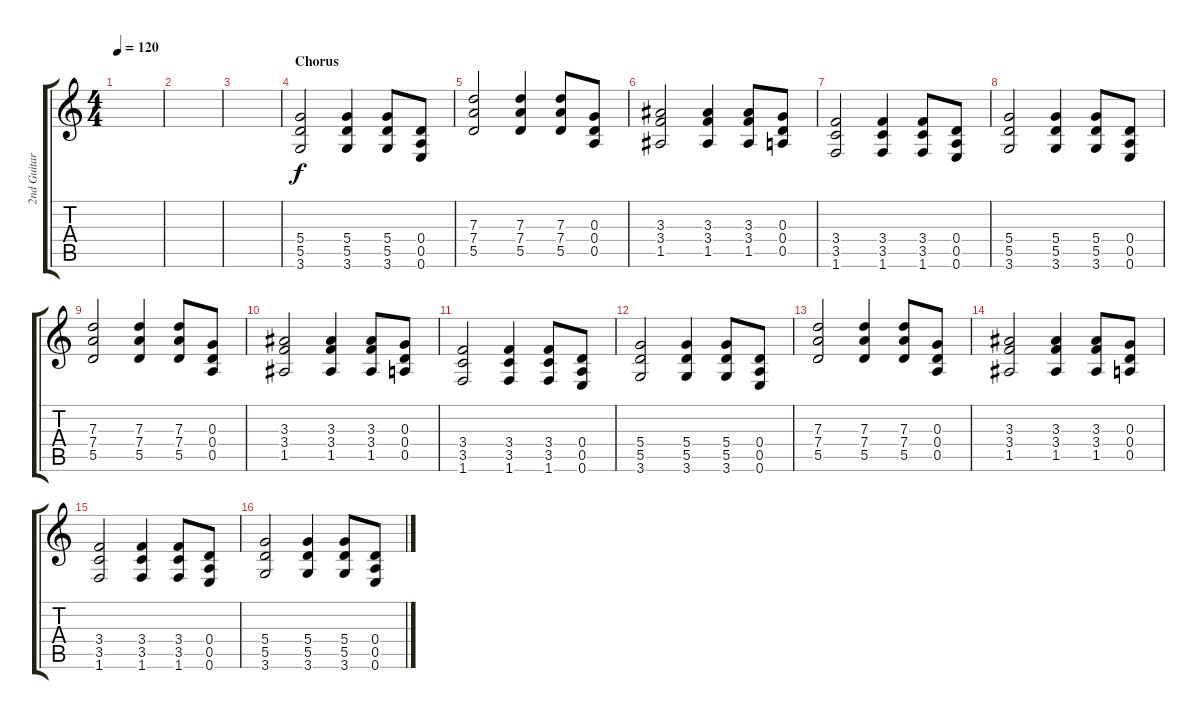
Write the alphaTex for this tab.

\track ("2nd Guitar" "2nd Guitar") {instrument overdrivenguitar}
\staff {score tabs}
\tuning (E4 B3 G3 D3 A2 E2) {hide}
\ts (4 4)
\tempo 120
\clef g2
\ks c
|
|
|
\section ("" "Chorus")
(5.4 5.5 3.6).2 (5.4 5.5 3.6).4 (5.4 5.5 3.6).8 (0.4 0.5 0.6).8 |
(7.3 7.4 5.5).2 (7.3 7.4 5.5).4 (7.3 7.4 5.5).8 (0.3 0.4 0.5).8 |
(3.3 3.4 1.5).2 (3.3 3.4 1.5).4 (3.3 3.4 1.5).8 (0.3 0.4 0.5).8 |
(3.4 3.5 1.6).2 (3.4 3.5 1.6).4 (3.4 3.5 1.6).8 (0.4 0.5 0.6).8 |
(5.4 5.5 3.6).2 (5.4 5.5 3.6).4 (5.4 5.5 3.6).8 (0.4 0.5 0.6).8 |
(7.3 7.4 5.5).2 (7.3 7.4 5.5).4 (7.3 7.4 5.5).8 (0.3 0.4 0.5).8 |
(3.3 3.4 1.5).2 (3.3 3.4 1.5).4 (3.3 3.4 1.5).8 (0.3 0.4 0.5).8 |
(3.4 3.5 1.6).2 (3.4 3.5 1.6).4 (3.4 3.5 1.6).8 (0.4 0.5 0.6).8 |
(5.4 5.5 3.6).2 (5.4 5.5 3.6).4 (5.4 5.5 3.6).8 (0.4 0.5 0.6).8 |
(7.3 7.4 5.5).2 (7.3 7.4 5.5).4 (7.3 7.4 5.5).8 (0.3 0.4 0.5).8 |
(3.3 3.4 1.5).2 (3.3 3.4 1.5).4 (3.3 3.4 1.5).8 (0.3 0.4 0.5).8 |
(3.4 3.5 1.6).2 (3.4 3.5 1.6).4 (3.4 3.5 1.6).8 (0.4 0.5 0.6).8 |
(5.4 5.5 3.6).2 (5.4 5.5 3.6).4 (5.4 5.5 3.6).8 (0.4 0.5 0.6).8
